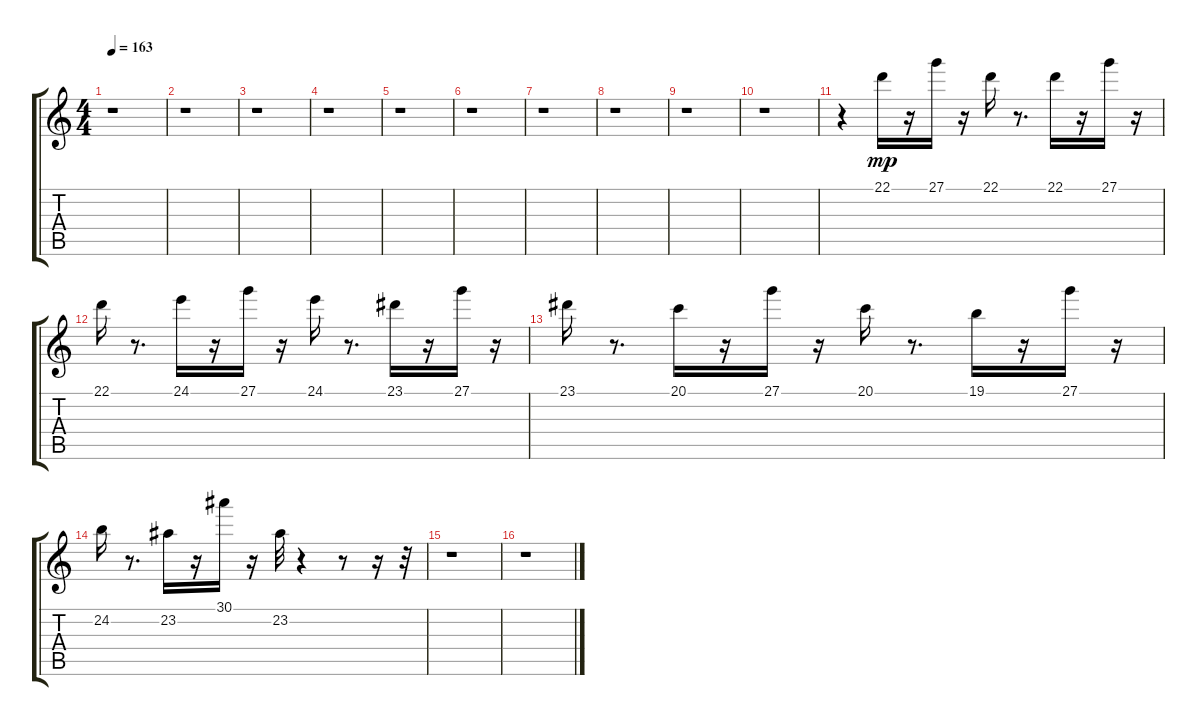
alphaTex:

\track "" {instrument acousticgrandpiano}
\staff {score tabs}
\tuning (E4 B3 G3 D3 A2 E2) {hide}
\ts (4 4)
\tempo 163
\clef g2
\ks c
r.1{dy mp} |
r.1 |
r.1 |
r.1 |
r.1 |
r.1 |
r.1 |
r.1 |
r.1 |
r.1 |
r.4 22.1.16 r.16 27.1.16 r.16 22.1.16 r.8{d} 22.1.16 r.16 27.1.16 r.16 |
22.1.16 r.8{d} 24.1.16 r.16 27.1.16 r.16 24.1.16 r.8{d} 23.1.16 r.16 27.1.16 r.16 |
23.1.16 r.8{d} 20.1.16 r.16 27.1.16 r.16 20.1.16 r.8{d} 19.1.16 r.16 27.1.16 r.16 |
24.2.16 r.8{d} 23.2.16 r.16 30.1.16 r.16 23.2.32 r.4 r.8 r.16 r.32 |
r.1 |
r.1
